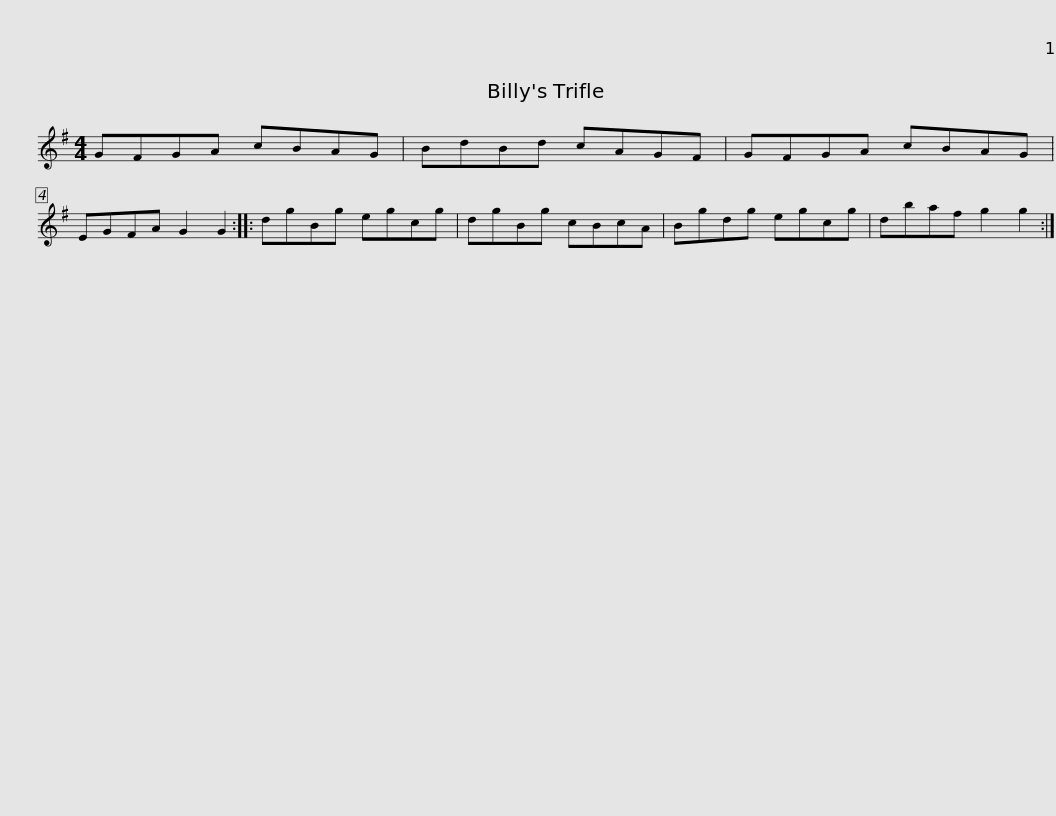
X:1
L:1/8
M:4/4
I:linebreak $
K:G
V:1 treble
V:1
 GFGA cBAG | BdBd cAGF | GFGA cBAG | EGFA G2 G2 :: dgBg egcg |$ %5
 dgBg cBcA | Bgdg egcg | dbaf g2 g2 :| %8
